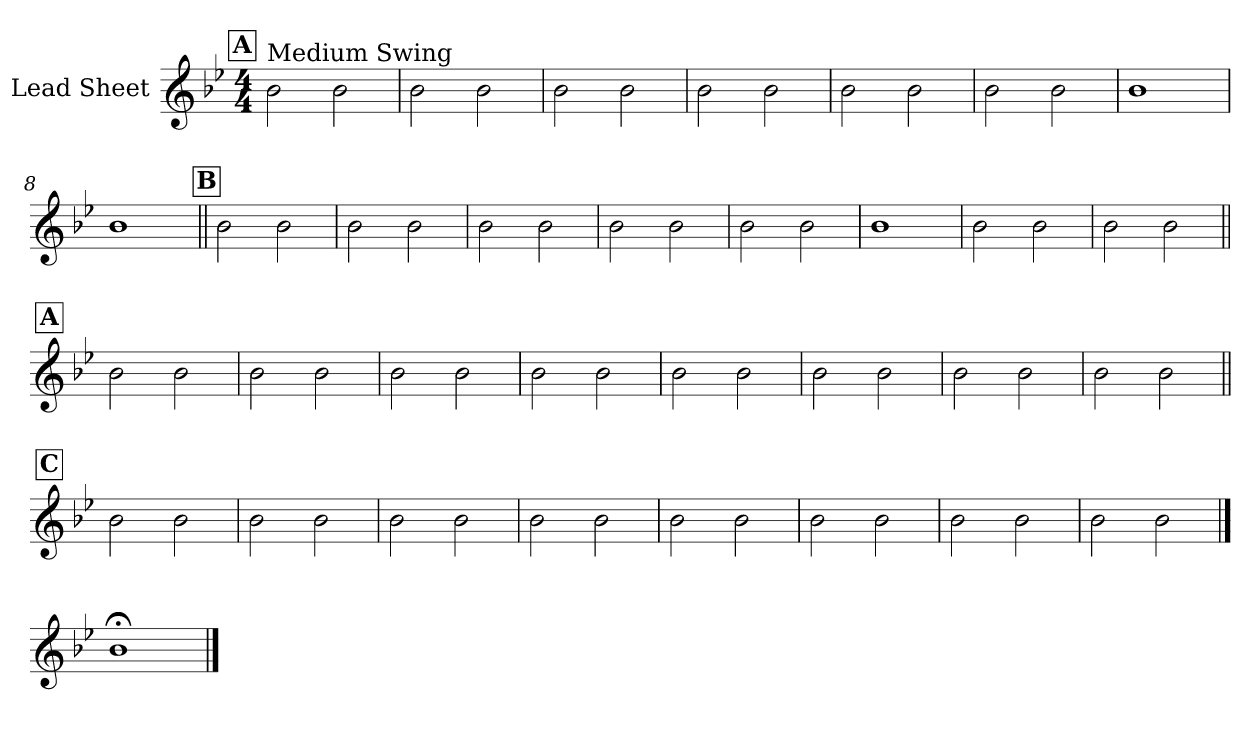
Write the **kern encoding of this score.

**kern
*part1
*staff1
*I"Lead Sheet
*clefG2
*k[b-e-]
*B-:
*M4/4
!!LO:REH:place=s1:a:fs=14:t=A
=1
!LO:TX:a:t=Medium Swing
2b-\
2b-\
=2
2b-\
2b-\
=3
2b-\
2b-\
=4
2b-\
2b-\
!!LO:LB:g=z
=5
2b-\
2b-\
=6
2b-\
2b-\
=7
1b-
=8
1b-
!!LO:LB:g=z
!!LO:REH:place=s1:a:fs=14:t=B
=9||
2b-\
2b-\
=10
2b-\
2b-\
=11
2b-\
2b-\
=12
2b-\
2b-\
!!LO:LB:g=z
=13
2b-\
2b-\
=14
1b-
=15
2b-\
2b-\
=16
2b-\
2b-\
!!LO:LB:g=z
!!LO:REH:place=s1:a:fs=14:t=A
=17||
2b-\
2b-\
=18
2b-\
2b-\
=19
2b-\
2b-\
=20
2b-\
2b-\
!!LO:LB:g=z
=21
2b-\
2b-\
=22
2b-\
2b-\
=23
2b-\
2b-\
=24
2b-\
2b-\
!!LO:LB:g=z
!!LO:REH:place=s1:a:fs=14:t=C
=25||
2b-\
2b-\
=26
2b-\
2b-\
=27
2b-\
2b-\
=28
2b-\
2b-\
!!LO:LB:g=z
=29
2b-\
2b-\
=30
2b-\
2b-\
=31
2b-\
2b-\
=32
2b-\
2b-\
==33
1b-;<
==
*-
